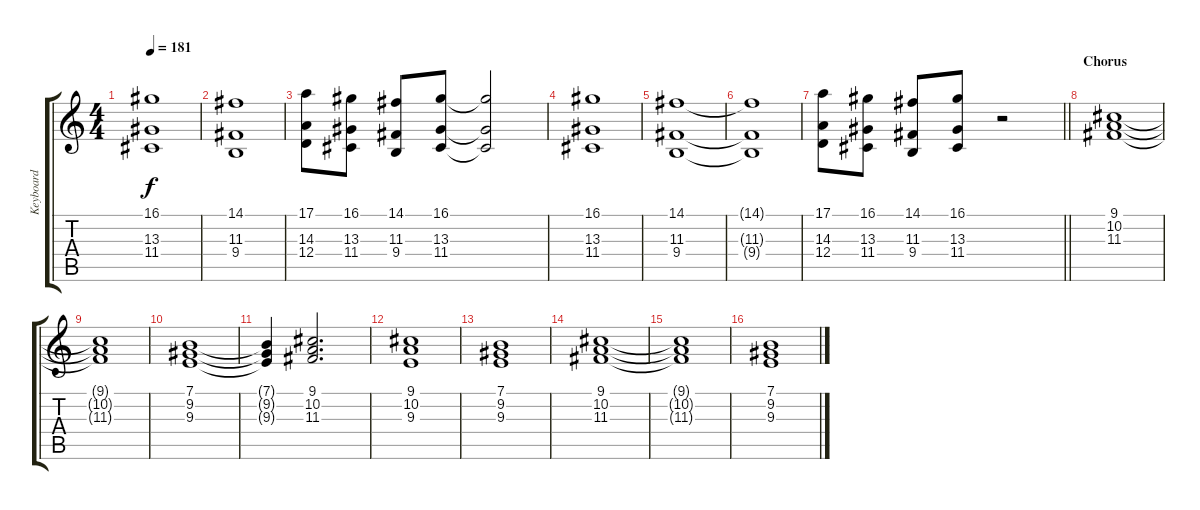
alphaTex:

\track ("Keyboard" "Keyboard") {instrument stringensemble1}
\staff {score tabs}
\tuning (E4 B3 G3 D3 A2 E2) {hide}
\ts (4 4)
\tempo 181
\clef g2
\ks c
(16.1{t} 13.3{t} 11.4{t}).1{dy f} |
(14.1 11.3 9.4).1 |
(17.1 14.3 12.4).8 (16.1 13.3 11.4).8 (14.1 11.3 9.4).8 (16.1 13.3 11.4).8 (16.1{t} 13.3{t} 11.4{t}).2 |
(16.1 13.3 11.4).1 |
(14.1 11.3 9.4).1 |
(14.1{t} 11.3{t} 9.4{t}).1 |
\barLineRight lightlight
(17.1 14.3 12.4).8 (16.1 13.3 11.4).8 (14.1 11.3 9.4).8 (16.1 13.3 11.4).8 r.2 |
\section ("" "Chorus")
(9.1 10.2 11.3).1 |
(9.1{t} 10.2{t} 11.3{t}).1 |
(7.1 9.2 9.3).1 |
(7.1{t} 9.2{t} 9.3{t}).4 (9.1 10.2 11.3).2{d} |
(9.1 10.2 9.3).1 |
(7.1 9.2 9.3).1 |
(9.1 10.2 11.3).1 |
(9.1{t} 10.2{t} 11.3{t}).1 |
(7.1 9.2 9.3).1
